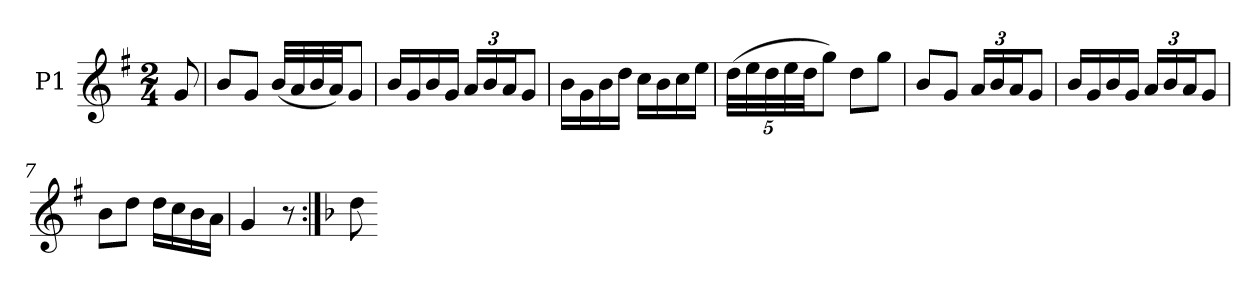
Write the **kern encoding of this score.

**kern
*part1
*staff1
*I"P1
*clefG2
*k[f#]
*G:
*M2/4
=
8g
=1
8bL
8gJ
(32bLLL
32a
32b
32aJJ)
8gJ
=2
16bLL
16g
16b
16gJJ
24aLL
24b
24aJ
8gJ
=3
16bLL
16g
16b
16ddJJ
16ccLL
16b
16cc
16eeJJ
=4
(40ddLLL
40ee
40dd
40ee
40ddJJ
8ggJ)
8ddL
8ggJ
=5
8bL
8gJ
24aLL
24b
24aJ
8gJ
=6
16bLL
16g
16b
16gJJ
24aLL
24b
24aJ
8gJ
=7
8bL
8ddJ
16ddLL
16cc
16b
16aJJ
=
4g
8r
=8:|!
*k[b-]
8dd
=-
*-
